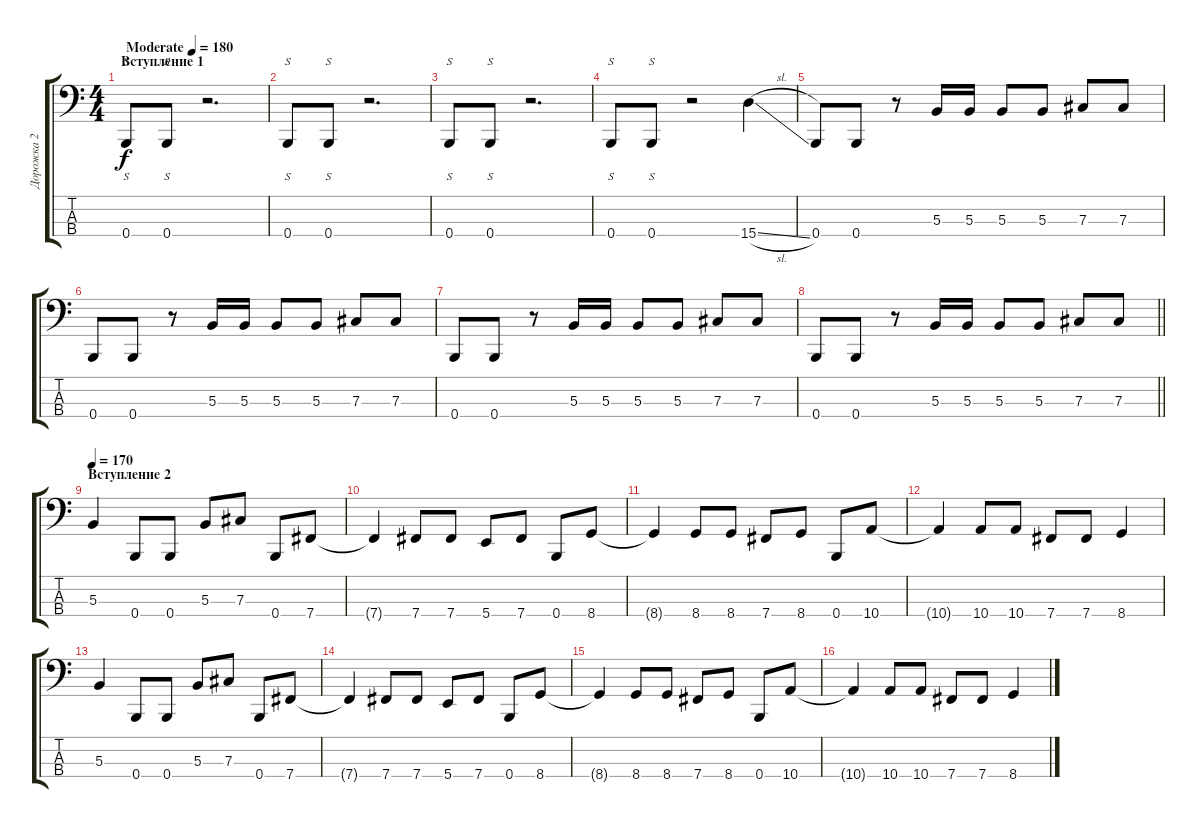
\track ("Дорожка 2" "Дорожка 2") {instrument electricbasspick}
\staff {score tabs}
\tuning (E2 B1 Gb1 B0) {hide}
\ts (4 4)
\section ("" "Вступление 1")
\tempo (180 "Moderate")
\clef f4
\ks c
0.4.8{s dy f instrument electricbasspick} 0.4.8{s} r.2{d} |
0.4.8{s} 0.4.8{s} r.2{d} |
0.4.8{s} 0.4.8{s} r.2{d} |
0.4.8{s} 0.4.8{s} r.2 15.4{sl}.4{instrument fretlessbass} |
0.4.8{instrument electricbasspick} 0.4.8 r.8 5.3.16 5.3.16 5.3.8 5.3.8 7.3.8 7.3.8 |
0.4.8{instrument electricbasspick} 0.4.8 r.8 5.3.16 5.3.16 5.3.8 5.3.8 7.3.8 7.3.8 |
0.4.8{instrument electricbasspick} 0.4.8 r.8 5.3.16 5.3.16 5.3.8 5.3.8 7.3.8 7.3.8 |
\barLineRight lightlight
0.4.8{instrument electricbasspick} 0.4.8 r.8 5.3.16 5.3.16 5.3.8 5.3.8 7.3.8 7.3.8 |
\section ("" "Вступление 2")
\tempo 170
5.3.4 0.4.8 0.4.8 5.3.8 7.3.8 0.4.8 7.4.8 |
7.4{t}.4 7.4.8 7.4.8 5.4.8 7.4.8 0.4.8 8.4.8 |
8.4{t}.4 8.4.8 8.4.8 7.4.8 8.4.8 0.4.8 10.4.8 |
10.4{t}.4 10.4.8 10.4.8 7.4.8 7.4.8 8.4.4 |
5.3.4 0.4.8 0.4.8 5.3.8 7.3.8 0.4.8 7.4.8 |
7.4{t}.4 7.4.8 7.4.8 5.4.8 7.4.8 0.4.8 8.4.8 |
8.4{t}.4 8.4.8 8.4.8 7.4.8 8.4.8 0.4.8 10.4.8 |
10.4{t}.4 10.4.8 10.4.8 7.4.8 7.4.8 8.4.4
